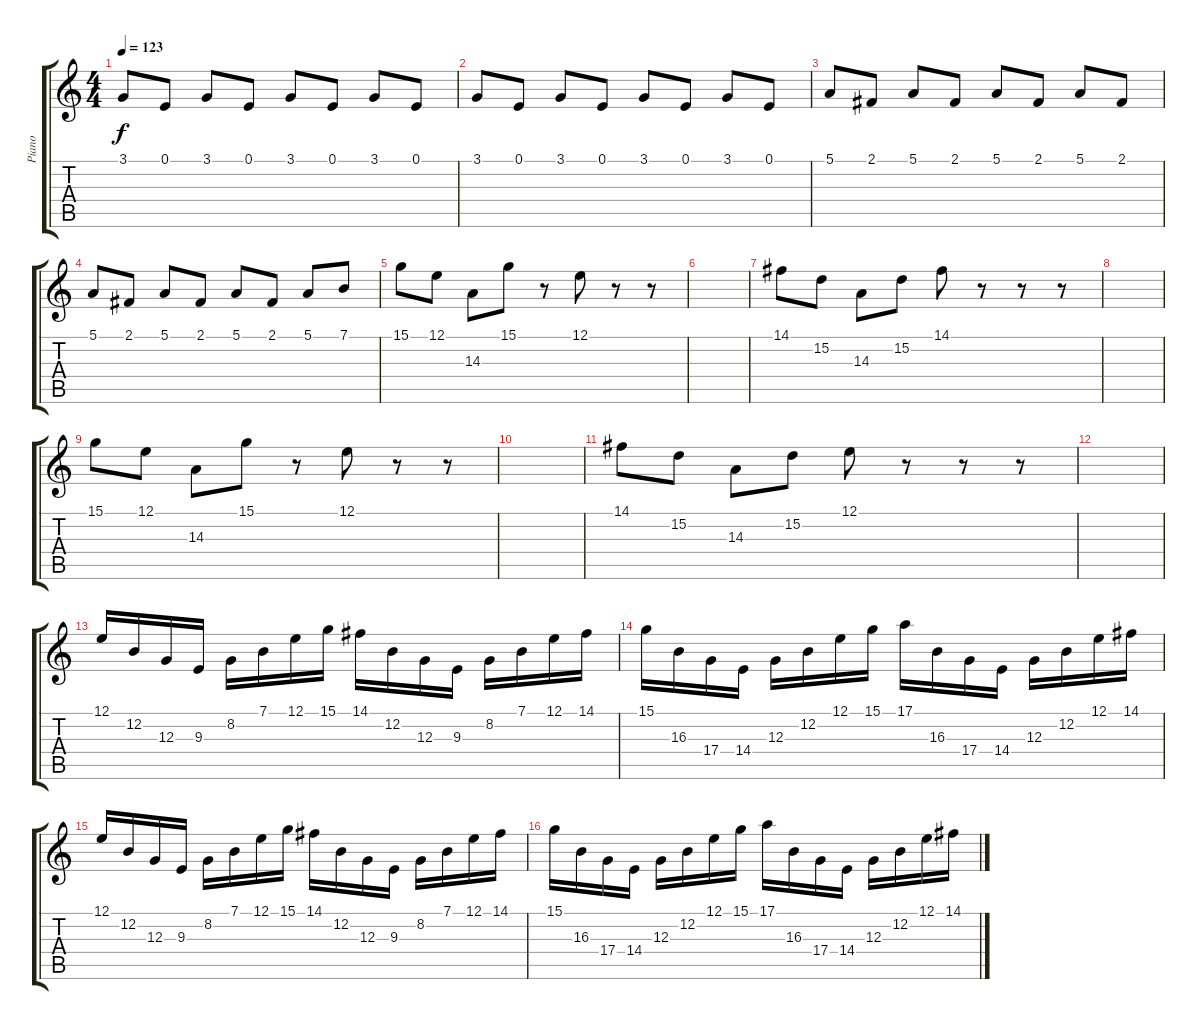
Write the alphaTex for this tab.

\track ("Piano" "Piano") {instrument electricgrandpiano}
\staff {score tabs}
\tuning (E4 B3 G3 D3 A2 E2) {hide}
\ts (4 4)
\tempo 123
\clef g2
\ks c
3.1.8{dy f} 0.1.8 3.1.8 0.1.8 3.1.8 0.1.8 3.1.8 0.1.8 |
3.1.8 0.1.8 3.1.8 0.1.8 3.1.8 0.1.8 3.1.8 0.1.8 |
5.1.8 2.1.8 5.1.8 2.1.8 5.1.8 2.1.8 5.1.8 2.1.8 |
5.1.8 2.1.8 5.1.8 2.1.8 5.1.8 2.1.8 5.1.8 7.1.8 |
15.1.8{volume 8} 12.1.8 14.3.8 15.1.8 r.8 12.1.8 r.8 r.8 |
|
14.1.8 15.2.8 14.3.8 15.2.8 14.1.8 r.8 r.8 r.8 |
|
15.1.8 12.1.8 14.3.8 15.1.8 r.8 12.1.8 r.8 r.8 |
|
14.1.8 15.2.8 14.3.8 15.2.8 12.1.8 r.8 r.8 r.8 |
|
12.1.16{volume 10} 12.2.16 12.3.16 9.3.16 8.2.16 7.1.16 12.1.16 15.1.16 14.1.16 12.2.16 12.3.16 9.3.16 8.2.16 7.1.16 12.1.16 14.1.16 |
15.1.16 16.3.16 17.4.16 14.4.16 12.3.16 12.2.16 12.1.16 15.1.16 17.1.16 16.3.16 17.4.16 14.4.16 12.3.16 12.2.16 12.1.16 14.1.16 |
12.1.16 12.2.16 12.3.16 9.3.16 8.2.16 7.1.16 12.1.16 15.1.16 14.1.16 12.2.16 12.3.16 9.3.16 8.2.16 7.1.16 12.1.16 14.1.16 |
15.1.16 16.3.16 17.4.16 14.4.16 12.3.16 12.2.16 12.1.16 15.1.16 17.1.16 16.3.16 17.4.16 14.4.16 12.3.16 12.2.16 12.1.16 14.1.16
